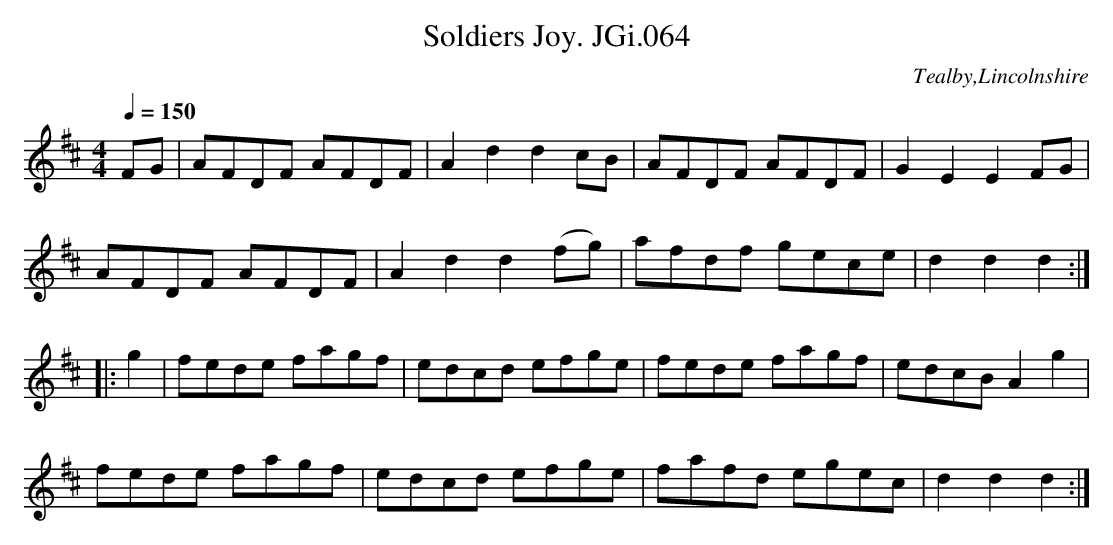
X:1
T:Soldiers Joy. JGi.064
L:1/8
M:4/4
O:Tealby,Lincolnshire
Q:1/4=150
K:D
FG|AFDF AFDF|A2d2d2 cB|AFDF AFDF|G2E2E2 FG|
AFDF AFDF|A2d2d2(fg)|afdf gece|d2d2d2:|
|:g2|fede fagf|edcd efge|fede fagf|edcBA2g2|
fede fagf|edcd efge|fafd egec|d2d2d2:|
